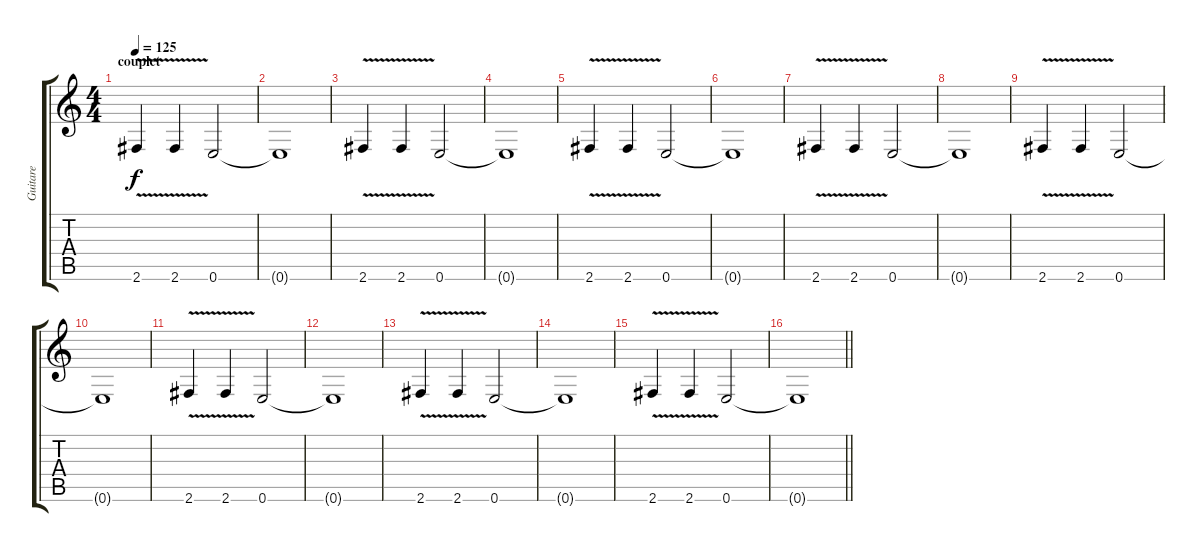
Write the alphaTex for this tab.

\track ("Guitare" "Guitare") {instrument acousticguitarsteel}
\staff {score tabs}
\tuning (E4 B3 G3 D3 A2 E2) {hide}
\ts (4 4)
\section ("" "couplet")
\tempo 125
\clef g2
\ks c
2.6{v}.4{dy f} 2.6{v}.4 0.6.2 |
0.6{t}.1 |
2.6{v}.4 2.6{v}.4 0.6.2 |
0.6{t}.1 |
2.6{v}.4 2.6{v}.4 0.6.2 |
0.6{t}.1 |
2.6{v}.4 2.6{v}.4 0.6.2 |
0.6{t}.1 |
2.6{v}.4 2.6{v}.4 0.6.2 |
0.6{t}.1 |
2.6{v}.4 2.6{v}.4 0.6.2 |
0.6{t}.1 |
2.6{v}.4 2.6{v}.4 0.6.2 |
0.6{t}.1 |
2.6{v}.4 2.6{v}.4 0.6.2 |
\barLineRight lightlight
0.6{t}.1
